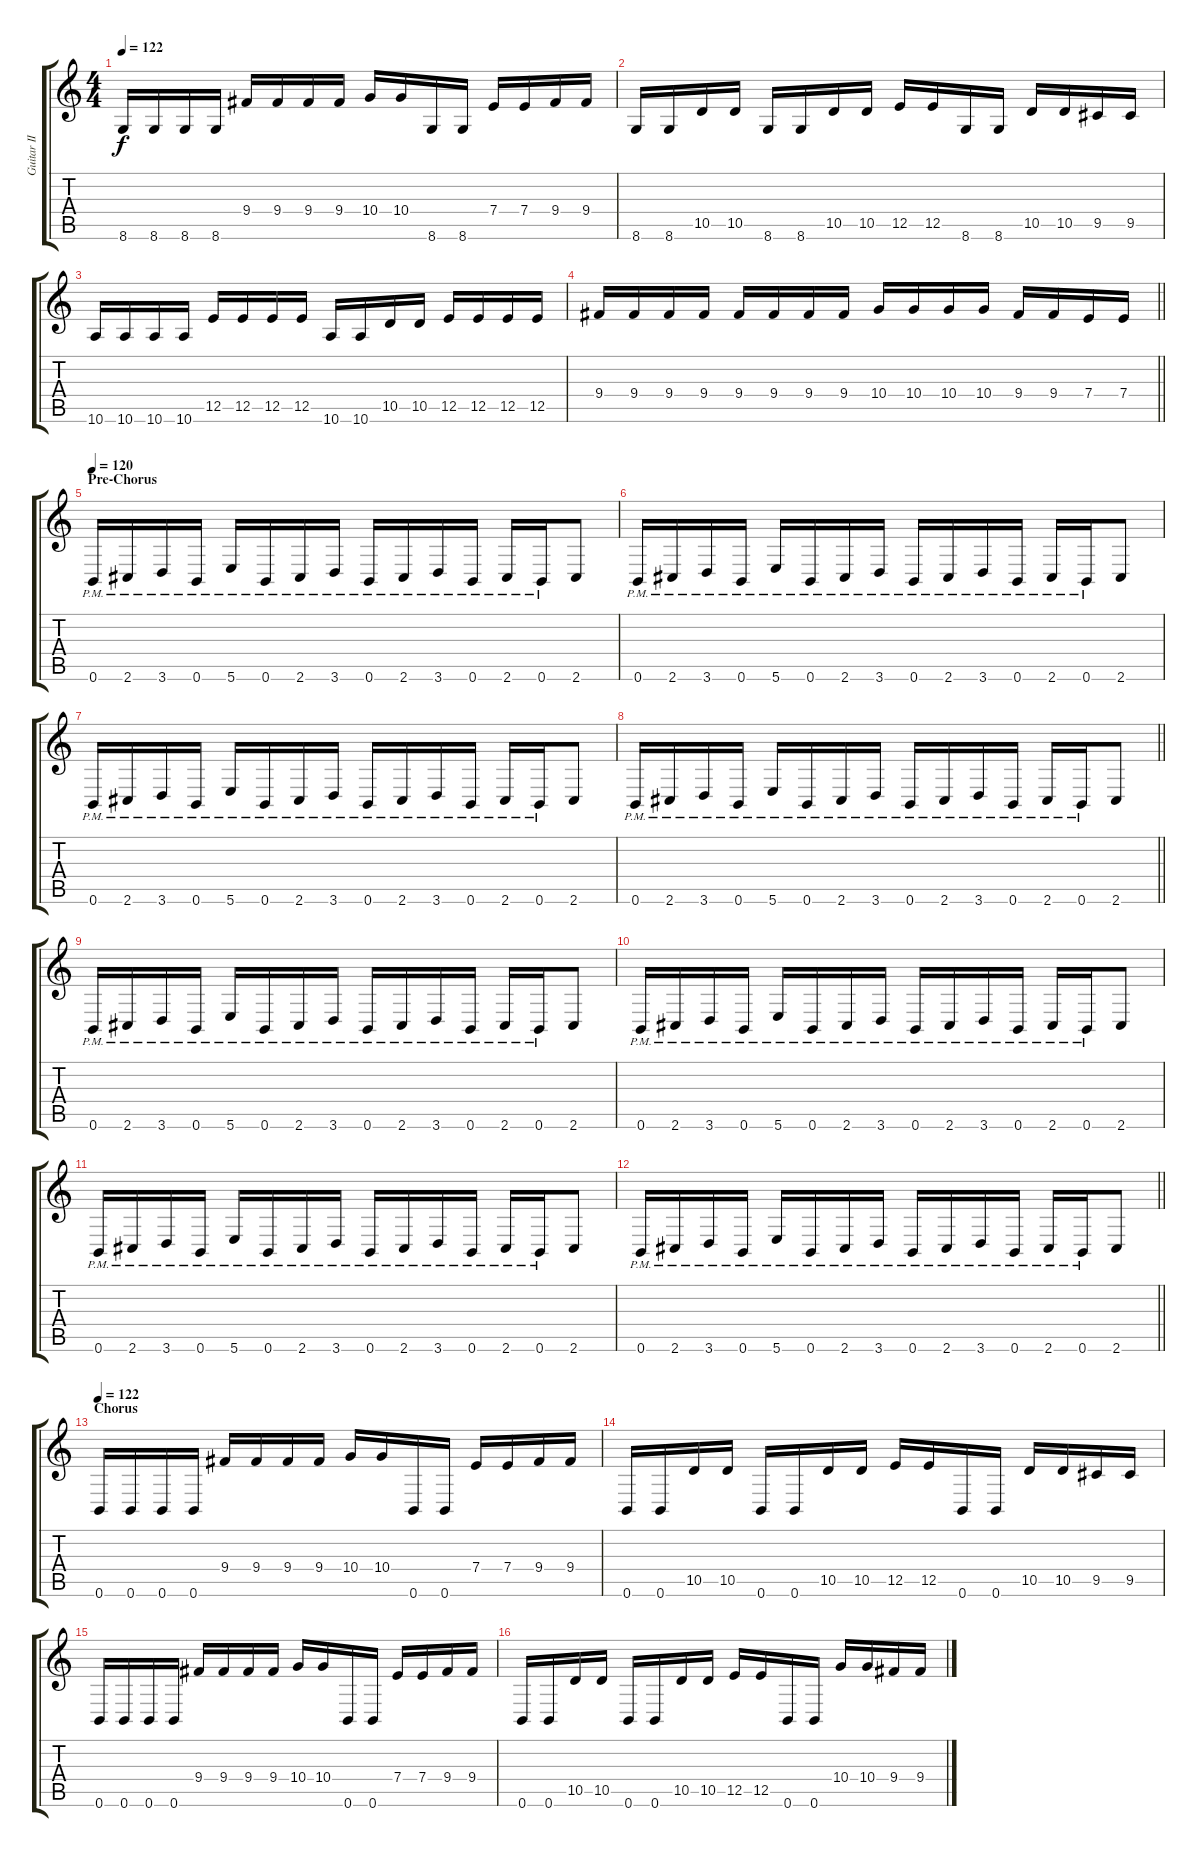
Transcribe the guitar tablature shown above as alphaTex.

\track ("Guitar II" "Guitar II") {instrument distortionguitar}
\staff {score tabs}
\tuning (B3 Gb3 D3 A2 E2 B1) {hide}
\ts (4 4)
\tempo 122
\clef g2
\ks c
8.6.16{dy f} 8.6.16 8.6.16 8.6.16 9.4.16 9.4.16 9.4.16 9.4.16 10.4.16 10.4.16 8.6.16 8.6.16 7.4.16 7.4.16 9.4.16 9.4.16 |
8.6.16 8.6.16 10.5.16 10.5.16 8.6.16 8.6.16 10.5.16 10.5.16 12.5.16 12.5.16 8.6.16 8.6.16 10.5.16 10.5.16 9.5.16 9.5.16 |
10.6.16 10.6.16 10.6.16 10.6.16 12.5.16 12.5.16 12.5.16 12.5.16 10.6.16 10.6.16 10.5.16 10.5.16 12.5.16 12.5.16 12.5.16 12.5.16 |
\barLineRight lightlight
9.4.16 9.4.16 9.4.16 9.4.16 9.4.16 9.4.16 9.4.16 9.4.16 10.4.16 10.4.16 10.4.16 10.4.16 9.4.16 9.4.16 7.4.16 7.4.16 |
\section ("" "Pre-Chorus")
\tempo 120
0.6{pm}.16 2.6{pm}.16 3.6{pm}.16 0.6{pm}.16 5.6{pm}.16 0.6{pm}.16 2.6{pm}.16 3.6{pm}.16 0.6{pm}.16 2.6{pm}.16 3.6{pm}.16 0.6{pm}.16 2.6{pm}.16 0.6{pm}.16 2.6.8 |
0.6{pm}.16 2.6{pm}.16 3.6{pm}.16 0.6{pm}.16 5.6{pm}.16 0.6{pm}.16 2.6{pm}.16 3.6{pm}.16 0.6{pm}.16 2.6{pm}.16 3.6{pm}.16 0.6{pm}.16 2.6{pm}.16 0.6{pm}.16 2.6.8 |
0.6{pm}.16 2.6{pm}.16 3.6{pm}.16 0.6{pm}.16 5.6{pm}.16 0.6{pm}.16 2.6{pm}.16 3.6{pm}.16 0.6{pm}.16 2.6{pm}.16 3.6{pm}.16 0.6{pm}.16 2.6{pm}.16 0.6{pm}.16 2.6.8 |
\barLineRight lightlight
0.6{pm}.16 2.6{pm}.16 3.6{pm}.16 0.6{pm}.16 5.6{pm}.16 0.6{pm}.16 2.6{pm}.16 3.6{pm}.16 0.6{pm}.16 2.6{pm}.16 3.6{pm}.16 0.6{pm}.16 2.6{pm}.16 0.6{pm}.16 2.6.8 |
\section ("" "")
0.6{pm}.16 2.6{pm}.16 3.6{pm}.16 0.6{pm}.16 5.6{pm}.16 0.6{pm}.16 2.6{pm}.16 3.6{pm}.16 0.6{pm}.16 2.6{pm}.16 3.6{pm}.16 0.6{pm}.16 2.6{pm}.16 0.6{pm}.16 2.6.8 |
0.6{pm}.16 2.6{pm}.16 3.6{pm}.16 0.6{pm}.16 5.6{pm}.16 0.6{pm}.16 2.6{pm}.16 3.6{pm}.16 0.6{pm}.16 2.6{pm}.16 3.6{pm}.16 0.6{pm}.16 2.6{pm}.16 0.6{pm}.16 2.6.8 |
0.6{pm}.16 2.6{pm}.16 3.6{pm}.16 0.6{pm}.16 5.6{pm}.16 0.6{pm}.16 2.6{pm}.16 3.6{pm}.16 0.6{pm}.16 2.6{pm}.16 3.6{pm}.16 0.6{pm}.16 2.6{pm}.16 0.6{pm}.16 2.6.8 |
\barLineRight lightlight
0.6{pm}.16 2.6{pm}.16 3.6{pm}.16 0.6{pm}.16 5.6{pm}.16 0.6{pm}.16 2.6{pm}.16 3.6{pm}.16 0.6{pm}.16 2.6{pm}.16 3.6{pm}.16 0.6{pm}.16 2.6{pm}.16 0.6{pm}.16 2.6.8 |
\section ("" "Chorus")
\tempo 122
0.6.16 0.6.16 0.6.16 0.6.16 9.4.16 9.4.16 9.4.16 9.4.16 10.4.16 10.4.16 0.6.16 0.6.16 7.4.16 7.4.16 9.4.16 9.4.16 |
0.6.16 0.6.16 10.5.16 10.5.16 0.6.16 0.6.16 10.5.16 10.5.16 12.5.16 12.5.16 0.6.16 0.6.16 10.5.16 10.5.16 9.5.16 9.5.16 |
0.6.16 0.6.16 0.6.16 0.6.16 9.4.16 9.4.16 9.4.16 9.4.16 10.4.16 10.4.16 0.6.16 0.6.16 7.4.16 7.4.16 9.4.16 9.4.16 |
0.6.16 0.6.16 10.5.16 10.5.16 0.6.16 0.6.16 10.5.16 10.5.16 12.5.16 12.5.16 0.6.16 0.6.16 10.4.16 10.4.16 9.4.16 9.4.16
